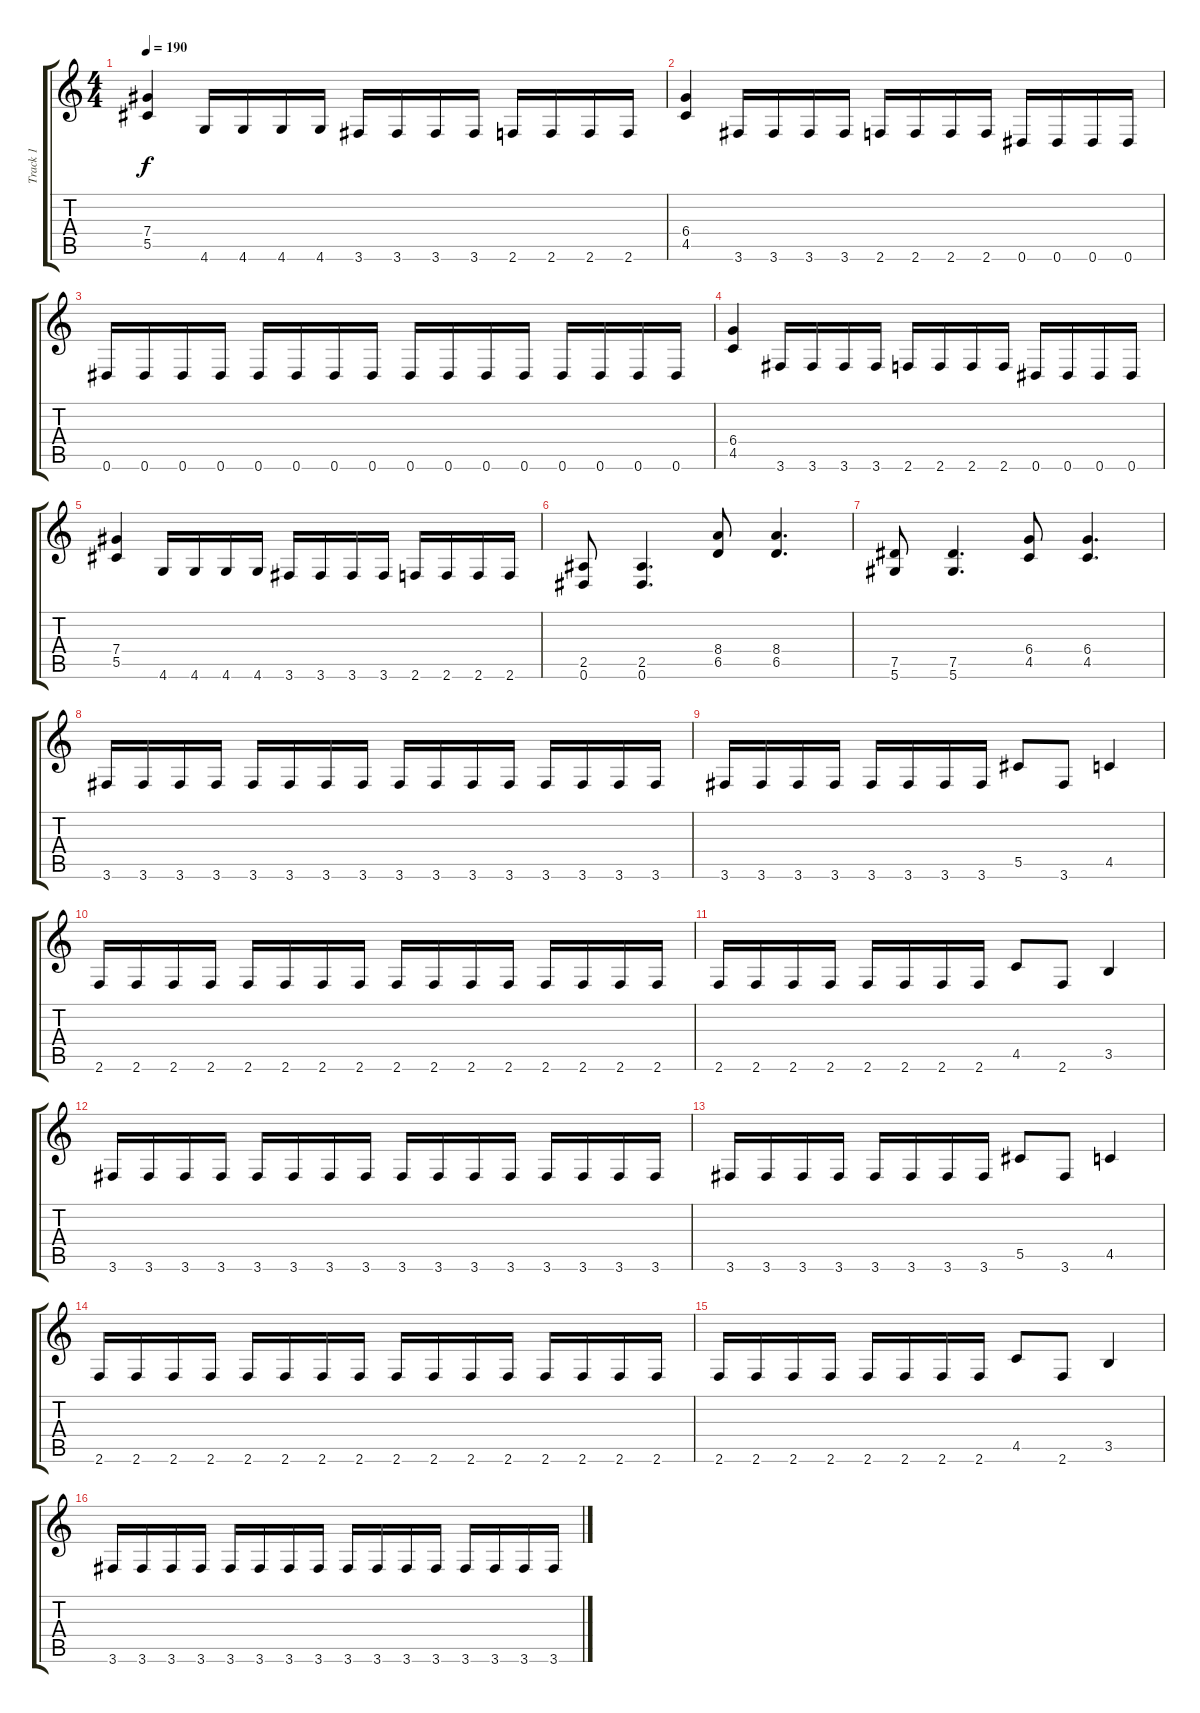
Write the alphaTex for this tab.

\track ("Track 1" "Track 1") {instrument distortionguitar}
\staff {score tabs}
\tuning (Eb4 Bb3 Gb3 Db3 Ab2 Eb2) {hide}
\ts (4 4)
\tempo 190
\clef g2
\ks c
(7.4 5.5).4{dy f} 4.6.16 4.6.16 4.6.16 4.6.16 3.6.16 3.6.16 3.6.16 3.6.16 2.6.16 2.6.16 2.6.16 2.6.16 |
(6.4 4.5).4 3.6.16 3.6.16 3.6.16 3.6.16 2.6.16 2.6.16 2.6.16 2.6.16 0.6.16 0.6.16 0.6.16 0.6.16 |
0.6.16 0.6.16 0.6.16 0.6.16 0.6.16 0.6.16 0.6.16 0.6.16 0.6.16 0.6.16 0.6.16 0.6.16 0.6.16 0.6.16 0.6.16 0.6.16 |
(6.4 4.5).4 3.6.16 3.6.16 3.6.16 3.6.16 2.6.16 2.6.16 2.6.16 2.6.16 0.6.16 0.6.16 0.6.16 0.6.16 |
(7.4 5.5).4 4.6.16 4.6.16 4.6.16 4.6.16 3.6.16 3.6.16 3.6.16 3.6.16 2.6.16 2.6.16 2.6.16 2.6.16 |
(2.5 0.6).8 (2.5 0.6).4{d} (8.4 6.5).8 (8.4 6.5).4{d} |
(7.5 5.6).8 (7.5 5.6).4{d} (6.4 4.5).8 (6.4 4.5).4{d} |
3.6.16 3.6.16 3.6.16 3.6.16 3.6.16 3.6.16 3.6.16 3.6.16 3.6.16 3.6.16 3.6.16 3.6.16 3.6.16 3.6.16 3.6.16 3.6.16 |
3.6.16 3.6.16 3.6.16 3.6.16 3.6.16 3.6.16 3.6.16 3.6.16 5.5.8 3.6.8 4.5.4 |
2.6.16 2.6.16 2.6.16 2.6.16 2.6.16 2.6.16 2.6.16 2.6.16 2.6.16 2.6.16 2.6.16 2.6.16 2.6.16 2.6.16 2.6.16 2.6.16 |
2.6.16 2.6.16 2.6.16 2.6.16 2.6.16 2.6.16 2.6.16 2.6.16 4.5.8 2.6.8 3.5.4 |
3.6.16 3.6.16 3.6.16 3.6.16 3.6.16 3.6.16 3.6.16 3.6.16 3.6.16 3.6.16 3.6.16 3.6.16 3.6.16 3.6.16 3.6.16 3.6.16 |
3.6.16 3.6.16 3.6.16 3.6.16 3.6.16 3.6.16 3.6.16 3.6.16 5.5.8 3.6.8 4.5.4 |
2.6.16 2.6.16 2.6.16 2.6.16 2.6.16 2.6.16 2.6.16 2.6.16 2.6.16 2.6.16 2.6.16 2.6.16 2.6.16 2.6.16 2.6.16 2.6.16 |
2.6.16 2.6.16 2.6.16 2.6.16 2.6.16 2.6.16 2.6.16 2.6.16 4.5.8 2.6.8 3.5.4 |
3.6.16 3.6.16 3.6.16 3.6.16 3.6.16 3.6.16 3.6.16 3.6.16 3.6.16 3.6.16 3.6.16 3.6.16 3.6.16 3.6.16 3.6.16 3.6.16
